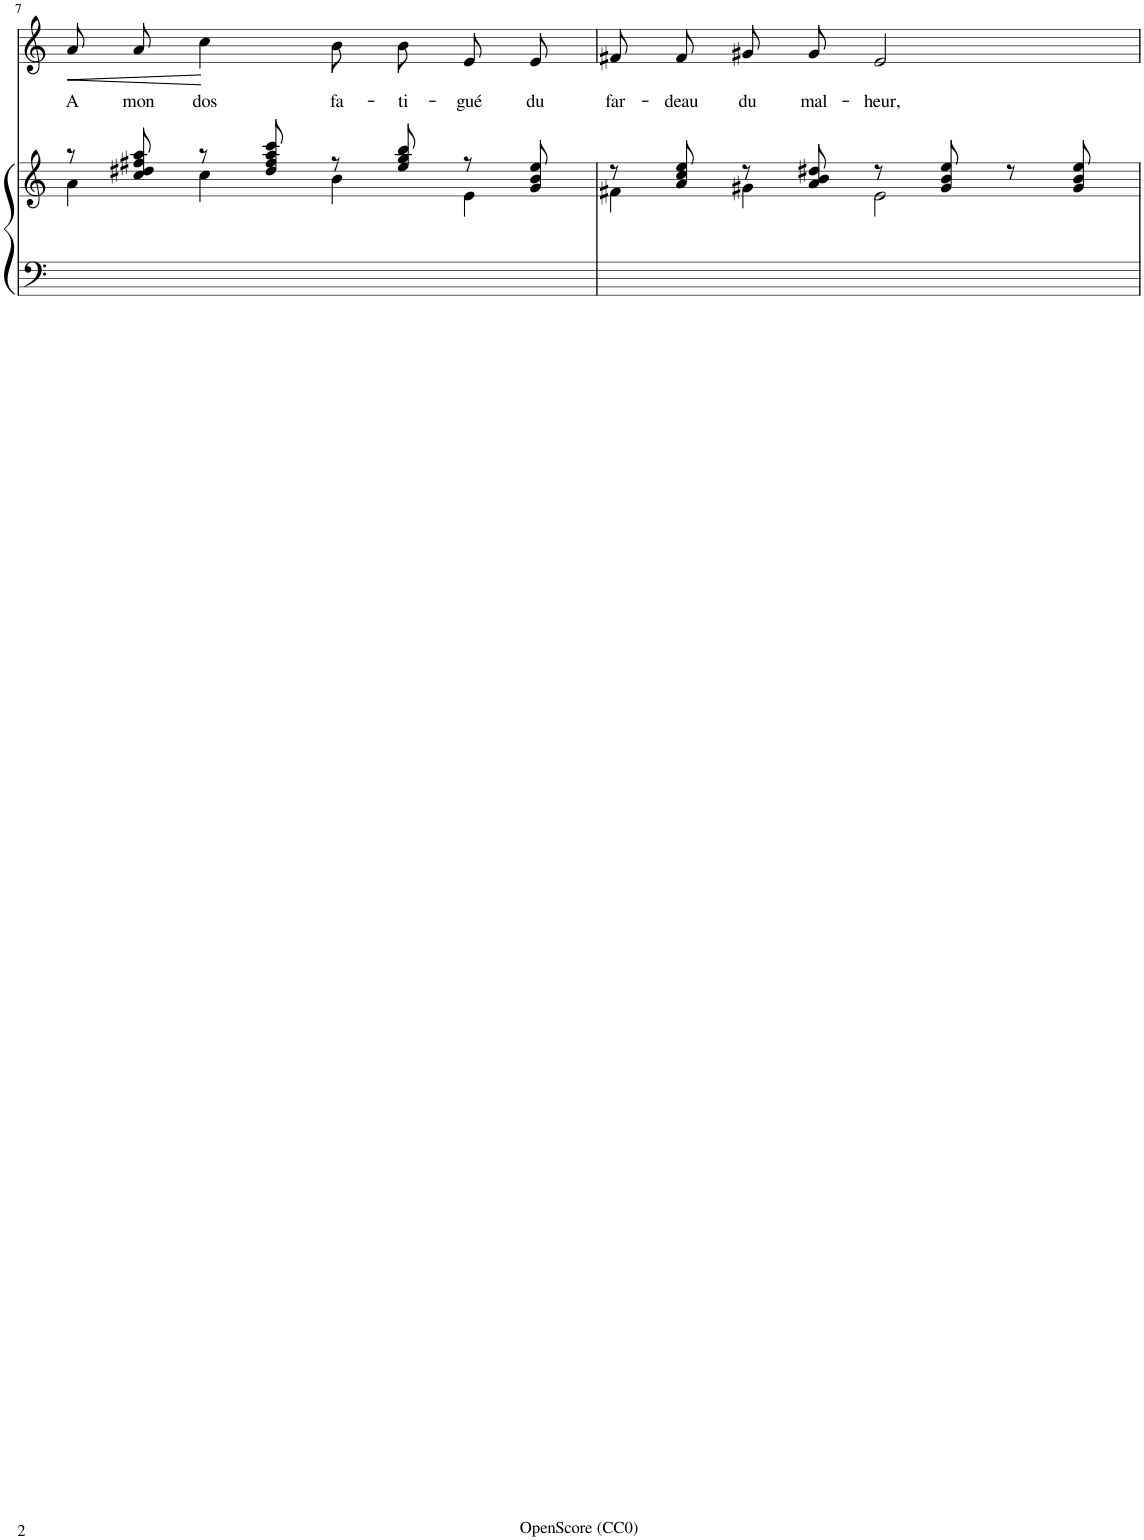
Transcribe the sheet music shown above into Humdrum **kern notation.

**kern	**kern	**kern	**text	**dynam
*part2	*part2	*part1	*part1	*part1
*staff3	*staff2	*staff1	*staff1	*staff1
*I"Piano	*	*I"Voice	*	*
*I'Pno	*	*	*	*
!!LO:PB:g=z
*clefF4	*clefG2	*clefG2	*	*
*k[]	*k[]	*k[]	*	*
*M4/4	*M4/4	*M4/4	*	*
*met(c)	*met(c)	*met(c)	*	*
=7	=7	=7	=7	=7
*	*^	*	*	*
!	!	!	!	!LO:LY:b	!LO:HP:b
1ryy	8r	4a\	8a/L	A	<
!	!	!	!	!LO:LY:b	!
.	8cc/ 8dd#X/ 8ff#X/ 8aa/	.	8a/J	mon	.
!	!	!	!	!LO:LY:b	!
.	8r	4cc\	4cc\	dos	[
.	8dd#/ 8ff#/ 8aa/ 8ccc/	.	.	.	.
!	!	!	!	!LO:LY:b	!
.	8r	4b\	8b\L	fa-	.
!	!	!	!	!LO:LY:b	!
.	8ee/ 8gg/ 8bb/	.	8b\J	-ti-	.
!	!	!	!	!LO:LY:b	!
.	8r	4e\	8e/L	-gué	.
!	!	!	!	!LO:LY:b	!
.	8g/ 8b/ 8ee/	.	8e/J	du	.
=8	=8	=8	=8	=8	=8
!	!	!	!	!LO:LY:b	!
1ryy	8r	4f#X\	8f#X/L	far-	.
!	!	!	!	!LO:LY:b	!
.	8a/ 8cc/ 8ee/	.	8f#/J	-deau	.
!	!	!	!	!LO:LY:b	!
.	8r	4g#X\	8g#X/L	du	.
!	!	!	!	!LO:LY:b	!
.	8a/ 8b/ 8dd#X/	.	8g#/J	mal-	.
!	!	!	!	!LO:LY:b	!
.	8r	2e\	2e/	-heur,	.
.	8g#/ 8b/ 8ee/	.	.	.	.
.	8r	.	.	.	.
.	8g#/ 8b/ 8ee/	.	.	.	.
*	*v	*v	*	*	*
=	=	=	=	=
*-	*-	*-	*-	*-
